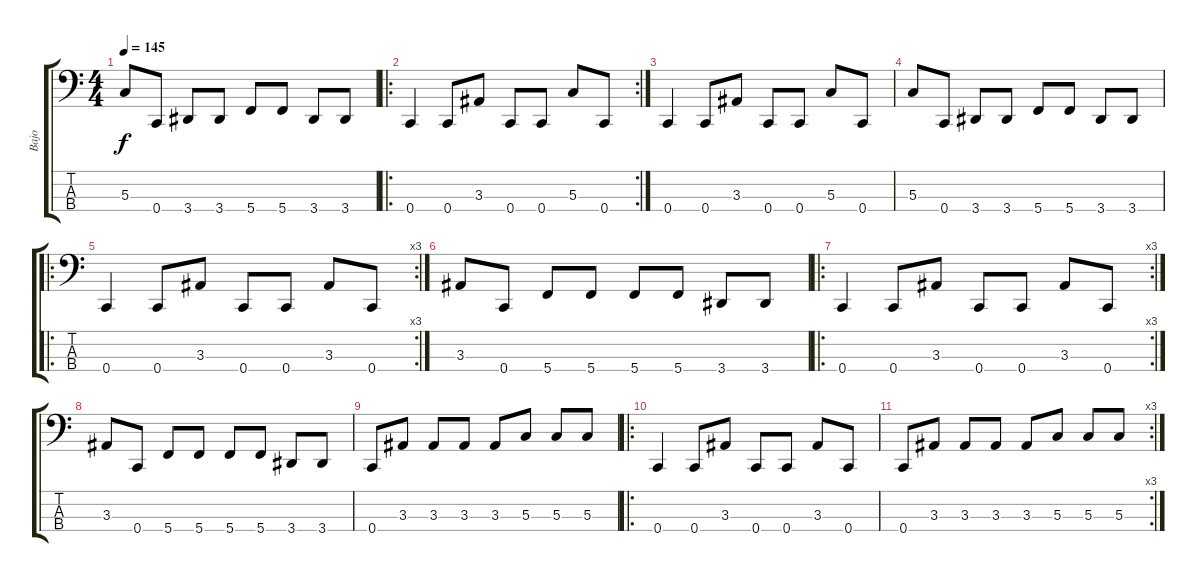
\track ("Bajo" "Bajo") {instrument electricbasspick}
\staff {score tabs}
\tuning (F2 C2 G1 C1) {hide}
\ts (4 4)
\tempo 145
\clef f4
\ks c
5.3.8{dy f} 0.4.8 3.4.8 3.4.8 5.4.8 5.4.8 3.4.8 3.4.8 |
\ro
\rc 2
0.4.4 0.4.8 3.3.8 0.4.8 0.4.8 5.3.8 0.4.8 |
0.4.4 0.4.8 3.3.8 0.4.8 0.4.8 5.3.8 0.4.8 |
5.3.8 0.4.8 3.4.8 3.4.8 5.4.8 5.4.8 3.4.8 3.4.8 |
\ro
\rc 3
0.4.4 0.4.8 3.3.8 0.4.8 0.4.8 3.3.8 0.4.8 |
3.3.8 0.4.8 5.4.8 5.4.8 5.4.8 5.4.8 3.4.8 3.4.8 |
\ro
\rc 3
0.4.4 0.4.8 3.3.8 0.4.8 0.4.8 3.3.8 0.4.8 |
3.3.8 0.4.8 5.4.8 5.4.8 5.4.8 5.4.8 3.4.8 3.4.8 |
0.4.8 3.3.8 3.3.8 3.3.8 3.3.8 5.3.8 5.3.8 5.3.8 |
\ro
0.4.4 0.4.8 3.3.8 0.4.8 0.4.8 3.3.8 0.4.8 |
\rc 3
0.4.8 3.3.8 3.3.8 3.3.8 3.3.8 5.3.8 5.3.8 5.3.8
